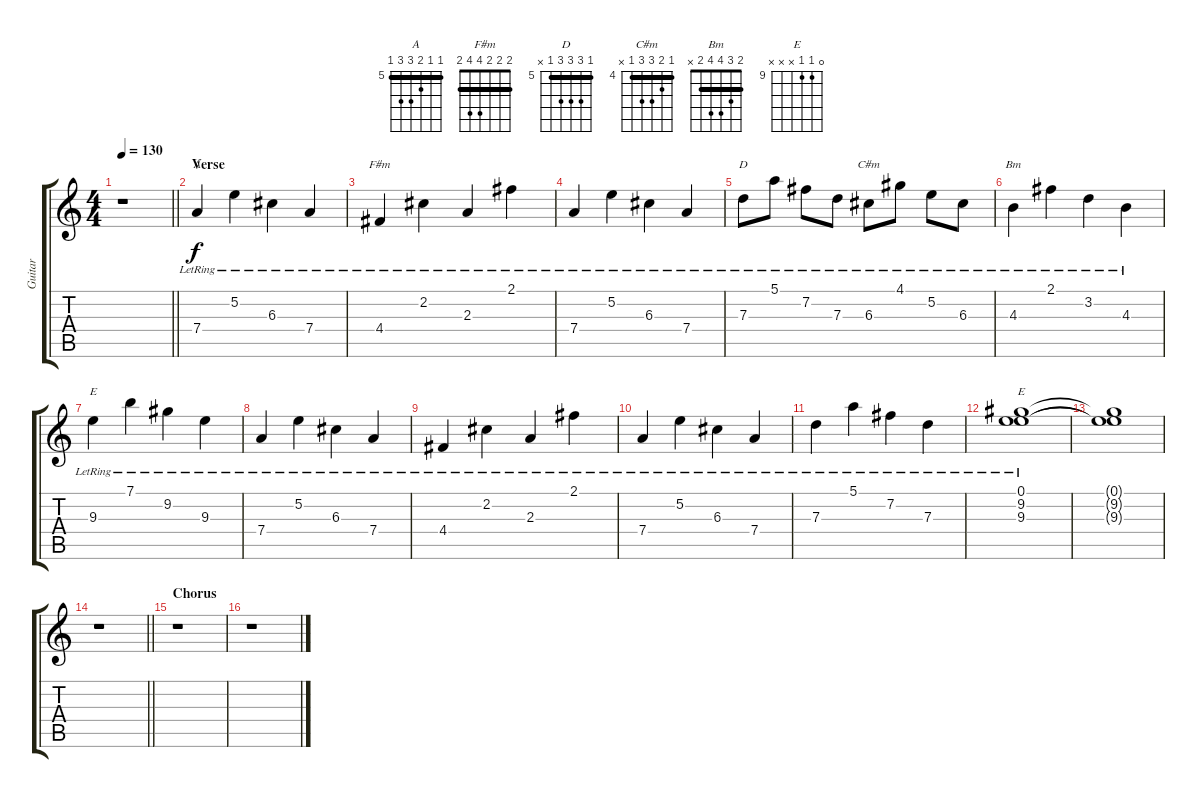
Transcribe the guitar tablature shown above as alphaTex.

\track ("Guitar" "Guitar") {instrument electricguitarclean}
\staff {score tabs}
\tuning (E4 B3 G3 D3 A2 E2) {hide}
\chord ("A" 5 5 6 7 7 5) {firstfret 5 barre 5}
\chord ("F#m" 2 2 2 4 4 2) {barre 2}
\chord ("D" 5 7 7 7 5 x) {firstfret 5 barre 5}
\chord ("C#m" 4 5 6 6 4 x) {firstfret 4 barre 4}
\chord ("Bm" 2 3 4 4 2 x) {barre 2}
\chord ("E" 7 9 9 9 7 x) {firstfret 7 barre 7}
\chord ("E" 0 9 9 x x x) {firstfret 9}
\ts (4 4)
\tempo 130
\clef g2
\barLineRight lightlight
\ks c
r.1{dy f instrument electricguitarclean} |
\section ("" "Verse")
7.4{lr}.4{ch "A"} 5.2{lr}.4 6.3{lr}.4 7.4{lr}.4 |
4.4{lr}.4{ch "F#m"} 2.2{lr}.4 2.3{lr}.4 2.1{lr}.4 |
7.4{lr}.4 5.2{lr}.4 6.3{lr}.4 7.4{lr}.4 |
7.3{lr}.8{ch "D"} 5.1{lr}.8 7.2{lr}.8 7.3{lr}.8 6.3{lr}.8{ch "C#m"} 4.1{lr}.8 5.2{lr}.8 6.3{lr}.8 |
4.3{lr}.4{ch "Bm"} 2.1{lr}.4 3.2{lr}.4 4.3{lr}.4 |
9.3{lr}.4{ch "E"} 7.1{lr}.4 9.2{lr}.4 9.3{lr}.4 |
7.4{lr}.4 5.2{lr}.4 6.3{lr}.4 7.4{lr}.4 |
4.4{lr}.4 2.2{lr}.4 2.3{lr}.4 2.1{lr}.4 |
7.4{lr}.4 5.2{lr}.4 6.3{lr}.4 7.4{lr}.4 |
7.3{lr}.4 5.1{lr}.4 7.2{lr}.4 7.3{lr}.4 |
(0.1{lr} 9.2{lr} 9.3{lr}).1{ch "E"} |
(0.1{t} 9.2{t} 9.3{t}).1 |
\barLineRight lightlight
r.1 |
\section ("" "Chorus")
r.1 |
r.1
